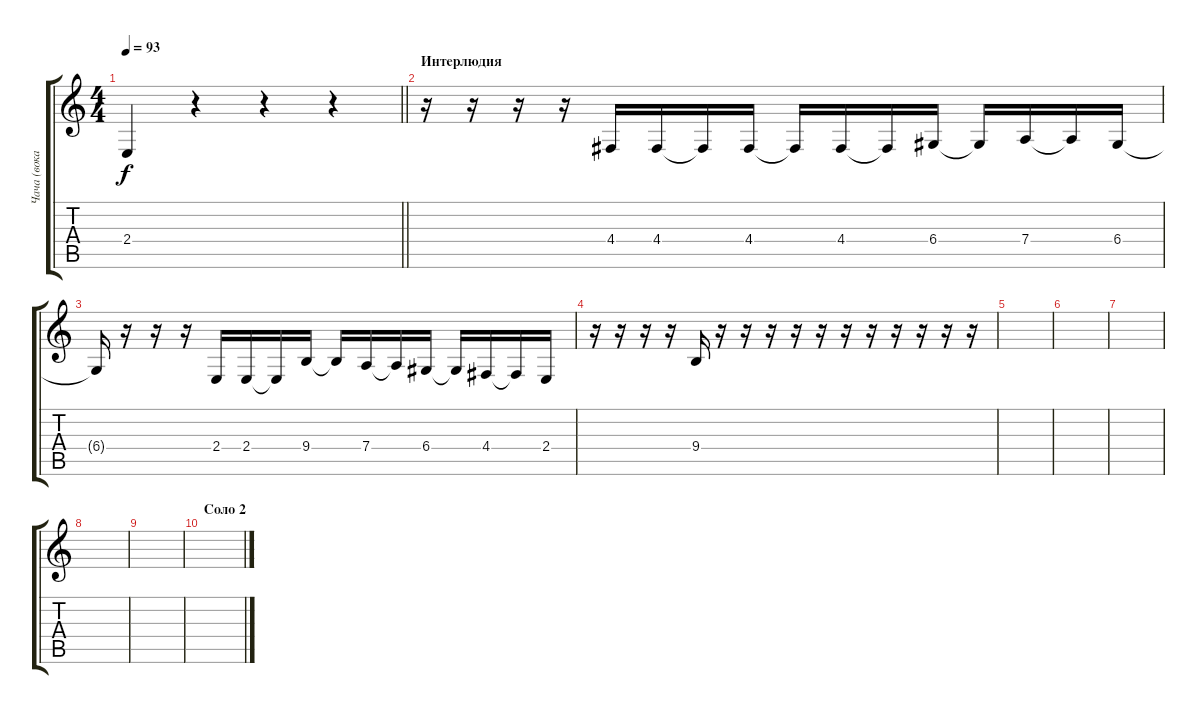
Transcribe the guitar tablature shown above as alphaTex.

\track ("Чача (вокал)" "Чача (вока") {instrument baritonesax}
\staff {score tabs}
\tuning (E4 B3 G3 D3 A2 E2) {hide}
\ts (4 4)
\tempo 93
\clef g2
\barLineRight lightlight
\ks c
2.4{t}.4{dy f} r.4 r.4 r.4 |
\section ("" "Интерлюдия")
r.16 r.16 r.16 r.16 4.4.16 4.4.16 4.4{t}.16 4.4.16 4.4{t}.16 4.4.16 4.4{t}.16 6.4.16 6.4{t}.16 7.4.16 7.4{t}.16 6.4.16 |
6.4{t}.16 r.16 r.16 r.16 2.4.16 2.4.16 2.4{t}.16 9.4.16 9.4{t}.16 7.4.16 7.4{t}.16 6.4.16 6.4{t}.16 4.4.16 4.4{t}.16 2.4.16 |
r.16 r.16 r.16 r.16 9.4.16 r.16 r.16 r.16 r.16 r.16 r.16 r.16 r.16 r.16 r.16 r.16 |
|
|
|
|
|
\section ("" "Соло 2")
